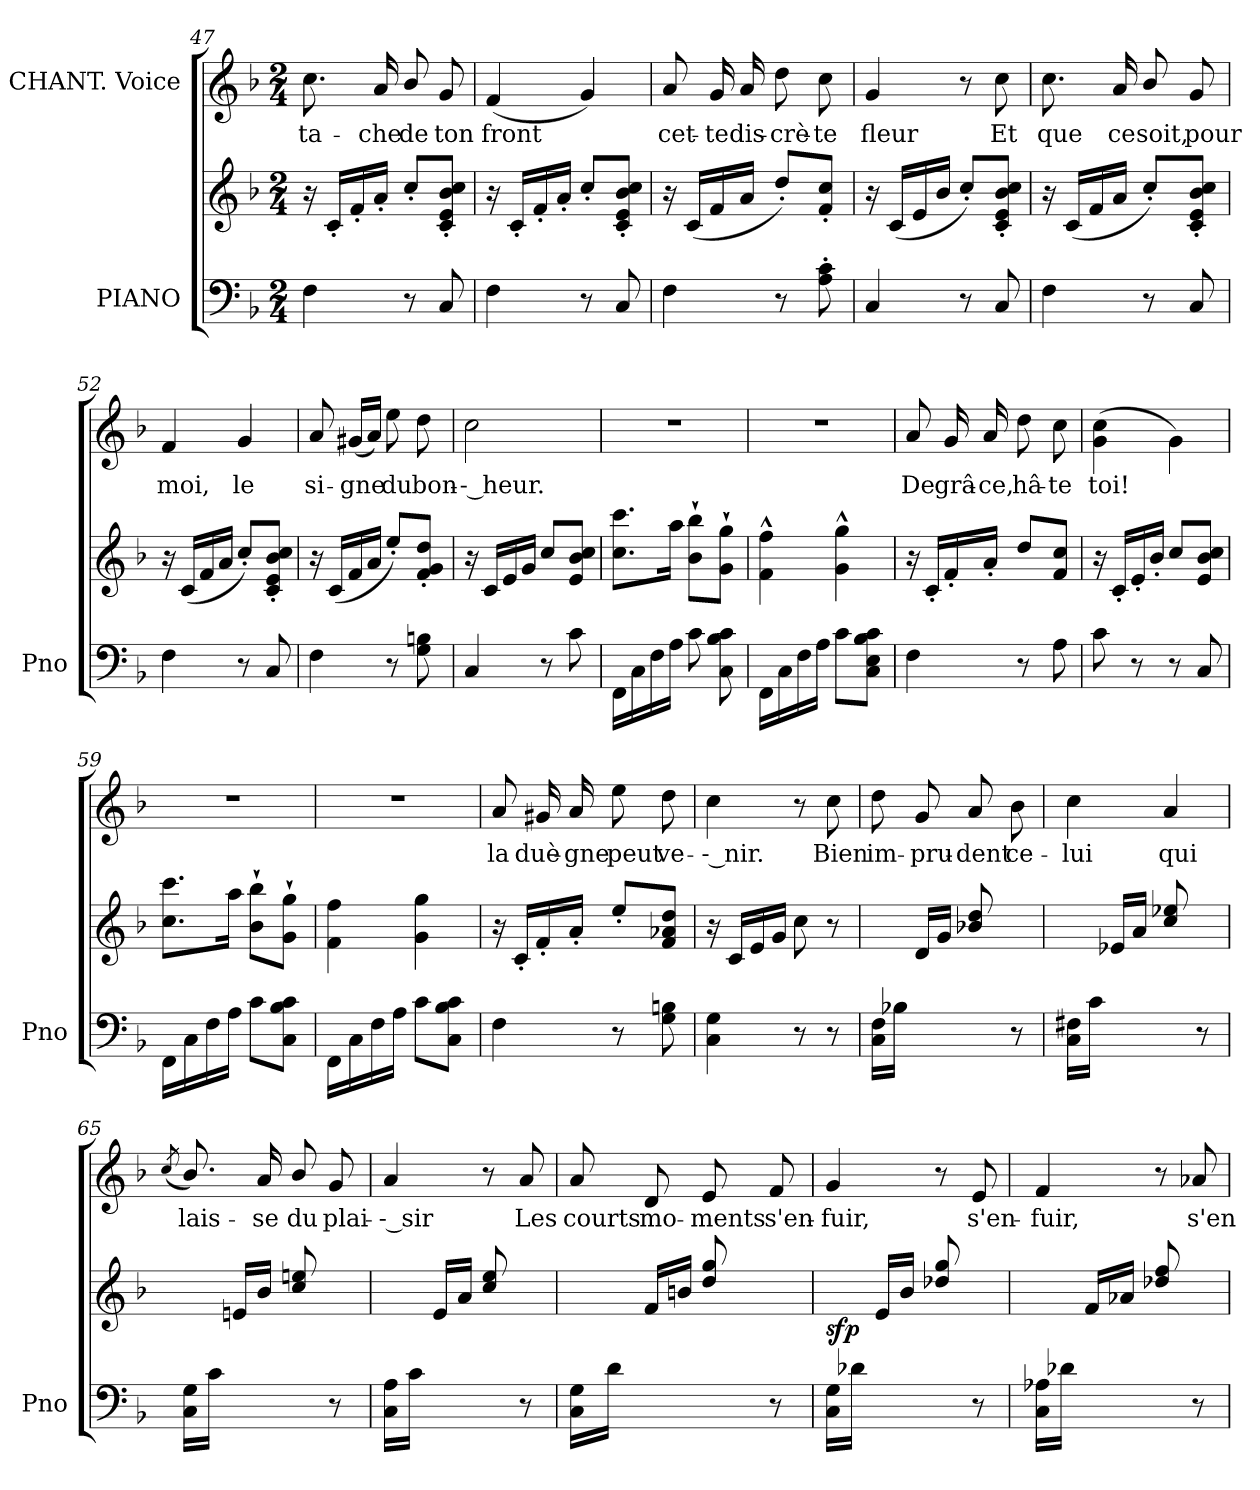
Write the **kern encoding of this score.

**kern	**kern	**dynam	**kern	**text
*part2	*part2	*part2	*part1	*part1
*staff3	*staff2	*staff2/3	*staff1	*staff1
*I"PIANO	*	*	*I"CHANT. Voice	*
*I'Pno	*	*	*	*
*clefF4	*clefG2	*	*clefG2	*
*k[b-]	*k[b-]	*	*k[b-]	*
*M2/4	*M2/4	*	*M2/4	*
=47	=47	=47	=47	=47
!	!	!	!	!LO:LY:b
4F\	16r	.	8.cc\	-ta-
.	16c'/LL	.	.	.
.	16f'/	.	.	.
!	!	!	!	!LO:LY:b
.	16a'/JJ	.	16a/	-che
!	!	!	!	!LO:LY:b
8r	8cc'/L	.	8b-/	de
!	!	!	!	!LO:LY:b
8C/	8c/' 8e/' 8b-/' 8cc/'J	.	8g/	ton
=48	=48	=48	=48	=48
!	!	!	!	!LO:LY:b
4F\	16r	.	(<4f/	front
.	16c'/LL	.	.	.
.	16f'/	.	.	.
.	16a'/JJ	.	.	.
8r	8cc'/L	.	4g/)	.
8C/	8c/' 8e/' 8b-/' 8cc/'J	.	.	.
=49	=49	=49	=49	=49
!	!	!	!	!LO:LY:b
4F\	16r	.	8a/	cet-
.	(<16c/LL	.	.	.
!	!	!	!	!LO:LY:b
.	16f/	.	16g/	-te
!	!	!	!	!LO:LY:b
.	16a/JJ	.	16a/	dis-
!	!	!	!	!LO:LY:b
8r	8dd'/L)	.	8dd\	-crè-
!	!	!	!	!LO:LY:b
8A\' 8c\'	8f/' 8cc/'J	.	8cc\	-te
!!LO:LB:g=z
=50	=50	=50	=50	=50
!	!	!	!	!LO:LY:b
4C/	16r	.	4g/	fleur
.	(<16c/LL	.	.	.
.	16e/	.	.	.
.	16b-/JJ	.	.	.
8r	8cc'/L)	.	8r	.
!	!	!	!	!LO:LY:b
8C/	8c/' 8e/' 8b-/' 8cc/'J	.	8cc\	Et
=51	=51	=51	=51	=51
!	!	!	!	!LO:LY:b
4F\	16r	.	8.cc\	que
.	(<16c/LL	.	.	.
.	16f/	.	.	.
!	!	!	!	!LO:LY:b
.	16a/JJ	.	16a/	ce
!	!	!	!	!LO:LY:b
8r	8cc'/L)	.	8b-/	soit,
!	!	!	!	!LO:LY:b
8C/	8c/' 8e/' 8b-/' 8cc/'J	.	8g/	pour
=52	=52	=52	=52	=52
!	!	!	!	!LO:LY:b
4F\	16r	.	4f/	moi,
.	(<16c/LL	.	.	.
.	16f/	.	.	.
.	16a/JJ	.	.	.
!	!	!	!	!LO:LY:b
8r	8cc'/L)	.	4g/	le
8C/	8c/' 8e/' 8b-/' 8cc/'J	.	.	.
=53	=53	=53	=53	=53
!	!	!	!	!LO:LY:b
4F\	16r	.	8a/	si-
.	(<16c/LL	.	.	.
!	!	!	!	!LO:LY:b
.	16f/	.	(<16g#X/LL	-gne
.	16a/JJ	.	16a/JJ)	.
!	!	!	!	!LO:LY:b
8r	8ee'/L)	.	8ee\	du
!	!	!	!	!LO:LY:b
8G\ 8Bn\	8f/' 8g/' 8dd/'J	.	8dd\	bon-
!!LO:LB:g=z
=54	=54	=54	=54	=54
!	!	!	!	!LO:LY:b
4C/	16r	.	2cc\	-- heur.
.	16c/LL	.	.	.
.	16e/	.	.	.
.	16g/JJ	.	.	.
8r	8cc/L	.	.	.
8c\	8e/ 8b-/ 8cc/J	.	.	.
=55	=55	=55	=55	=55
16FF\LL	8.cc\ 8.ccc\L	.	2r	.
16C\	.	.	.	.
16F\	.	.	.	.
16A\JJ	16aa\Jk	.	.	.
8c\	8b-\` 8bb-\`L	.	.	.
8C\ 8B-\ 8c\	8g\` 8gg\`J	.	.	.
=56	=56	=56	=56	=56
16FF\LL	4f\^^ 4ff\^^	.	2r	.
16C\	.	.	.	.
16F\	.	.	.	.
16A\JJ	.	.	.	.
8c\L	4g\^^ 4gg\^^	.	.	.
8C\ 8E\ 8B-\ 8c\J	.	.	.	.
=57	=57	=57	=57	=57
!	!	!	!	!LO:LY:b
4F\	16r	.	8a/	De
.	16c'/LL	.	.	.
!	!	!	!	!LO:LY:b
.	16f'/	.	16g/	grâ-
!	!	!	!	!LO:LY:b
.	16a'/JJ	.	16a/	-ce,
!	!	!	!	!LO:LY:b
8r	8dd/L	.	8dd\	hâ-
!	!	!	!	!LO:LY:b
8A\	8f/ 8cc/J	.	8cc\	-te
!!LO:LB:g=z
=58	=58	=58	=58	=58
!	!	!	!	!LO:LY:b
8c\	16r	.	(>4g\ 4cc\	toi!
.	16c'/LL	.	.	.
8r	16e'/	.	.	.
.	16b-'/JJ	.	.	.
8r	8cc/L	.	4g\)	.
8C/	8e/ 8b-/ 8cc/J	.	.	.
=59	=59	=59	=59	=59
16FF\LL	8.cc\ 8.ccc\L	.	2r	.
16C\	.	.	.	.
16F\	.	.	.	.
16A\JJ	16aa\Jk	.	.	.
8c\L	8b-\` 8bb-\`L	.	.	.
8C\ 8B-\ 8c\J	8g\` 8gg\`J	.	.	.
=60	=60	=60	=60	=60
16FF\LL	4f\ 4ff\	.	2r	.
16C\	.	.	.	.
16F\	.	.	.	.
16A\JJ	.	.	.	.
8c\L	4g\ 4gg\	.	.	.
8C\ 8B-\ 8c\J	.	.	.	.
=61	=61	=61	=61	=61
!	!	!	!	!LO:LY:b
4F\	16r	.	8a/	la
.	16c'/LL	.	.	.
!	!	!	!	!LO:LY:b
.	16f'/	.	16g#X/	duè-
!	!	!	!	!LO:LY:b
.	16a'/JJ	.	16a/	-gne
!	!	!	!	!LO:LY:b
8r	8ee'/L	.	8ee\	peut
!	!	!	!	!LO:LY:b
8G\ 8Bn\	8f/ 8a-X/ 8dd/J	.	8dd\	ve-
!!LO:PB:g=z
=62	=62	=62	=62	=62
!	!	!	!	!LO:LY:b
4C\ 4G\	16r	.	4cc\	-- nir.
.	16c/LL	.	.	.
.	16e/	.	.	.
.	16g/JJ	.	.	.
8r	8cc\	.	8r	.
!	!	!	!	!LO:LY:b
8r	8r	.	8cc\	Bien
=63	=63	=63	=63	=63
*	*^	*	*	*
!	!	!	!	!	!LO:LY:b
(>16C\ 16F\LL	2ryy	8ryy	.	8dd\	im-
16B-X\JJ	.	.	.	.	.
!	!	!	!	!	!LO:LY:b
4ryy	.	16d/LL	.	8g/	-pru-
.	.	16g/JJ	.	.	.
!	!	!	!	!	!LO:LY:b
.	.	8b-X/ 8dd/)	.	8a/	-dent
!	!	!	!	!	!LO:LY:b
8r	.	8ryy	.	8b-\	ce-
=64	=64	=64	=64	=64	=64
!	!	!	!	!	!LO:LY:b
(>16C\ 16F#X\LL	2ryy	8ryy	.	4cc\	-lui
16c\JJ	.	.	.	.	.
4ryy	.	16e-X/LL	.	.	.
.	.	16a/JJ	.	.	.
!	!	!	!	!	!LO:LY:b
.	.	8cc/ 8ee-X/)	.	4a/	qui
8r	.	8ryy	.	.	.
=65	=65	=65	=65	=65	=65
.	.	.	.	(<8qcc/	.
!	!	!	!	!	!LO:LY:b
(>16C\ 16G\LL	2ryy	8ryy	.	8.b-/)	lais-
16c\JJ	.	.	.	.	.
4ryy	.	16en/LL	.	.	.
!	!	!	!	!	!LO:LY:b
.	.	16b-/JJ	.	16a/	-se
!	!	!	!	!	!LO:LY:b
.	.	8cc/ 8een/)	.	8b-/	du
!	!	!	!	!	!LO:LY:b
8r	.	8ryy	.	8g/	plai-
!!LO:LB:g=z
=66	=66	=66	=66	=66	=66
!	!	!	!	!	!LO:LY:b
(>16C\ 16A\LL	2ryy	8ryy	.	4a/	-- sir
16c\JJ	.	.	.	.	.
4ryy	.	16e/LL	.	.	.
.	.	16a/JJ	.	.	.
.	.	8cc/ 8ee/)	.	8r	.
!	!	!	!	!	!LO:LY:b
8r	.	8ryy	.	8a/	Les
=67	=67	=67	=67	=67	=67
!	!	!	!	!	!LO:LY:b
(>16C\ 16G\LL	2ryy	8ryy	.	8a/	courts
16d\JJ	.	.	.	.	.
!	!	!	!	!	!LO:LY:b
4ryy	.	16f/LL	.	8d/	mo-
.	.	16bn/JJ	.	.	.
!	!	!	!	!	!LO:LY:b
.	.	8dd/ 8gg/)	.	8e/	-ments
!	!	!	!	!	!LO:LY:b
8r	.	8ryy	.	8f/	s'en-
=68	=68	=68	=68	=68	=68
!	!	!	!LO:DY:a=2	!	!LO:LY:b
(>16C\ 16G\LL	2ryy	8ryy	sfp	4g/	-fuir,
16d-X\JJ	.	.	.	.	.
4ryy	.	16e/LL	.	.	.
.	.	16b-/JJ	.	.	.
.	.	8dd-X/ 8gg/)	.	8r	.
!	!	!	!	!	!LO:LY:b
8r	.	8ryy	.	8e/	s'en-
=69	=69	=69	=69	=69	=69
!	!	!	!	!	!LO:LY:b
(>16C\ 16A-X\LL	2ryy	8ryy	.	4f/	-fuir,
16d-X\JJ	.	.	.	.	.
4ryy	.	16f/LL	.	.	.
.	.	16a-X/JJ	.	.	.
.	.	8dd-X/ 8ff/)	.	8r	.
!	!	!	!	!	!LO:LY:b
8r	.	8ryy	.	8a-X/	s'en-
*	*v	*v	*	*	*
=	=	=	=	=
*-	*-	*-	*-	*-
